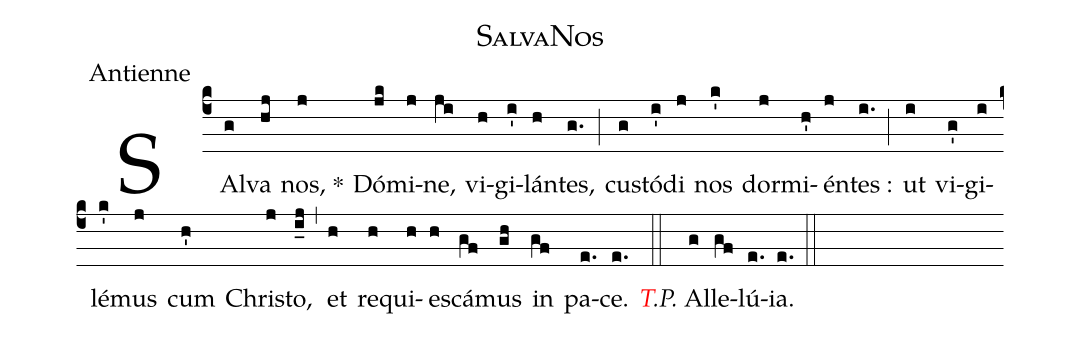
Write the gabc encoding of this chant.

name:SalvaNos;
office-part:Antienne;
%%
(c4) SAl(g)va(hj) nos, *(j) Dó(jk)mi(j)ne,(ji) vi(h)gi(i')lán(h)tes,(g.) (;)
cu(g)stó(i')di(j) nos(k') dor(j)mi(h')én(j)tes :(i.) (;)
ut(i) vi(g')gi(i)lé(k')mus(j) cum(h') Chri(j)sto,(i_j) (,)
et(h) re(h)qui(h)e(h)scá(gf)mus(gh) in(gf) pa(e.)ce.(e.) (::)

<i><v>{\rubrum T.P.}</v></i> {A}l(g)le(gf)lú(e.)ia.(e.) (::)
